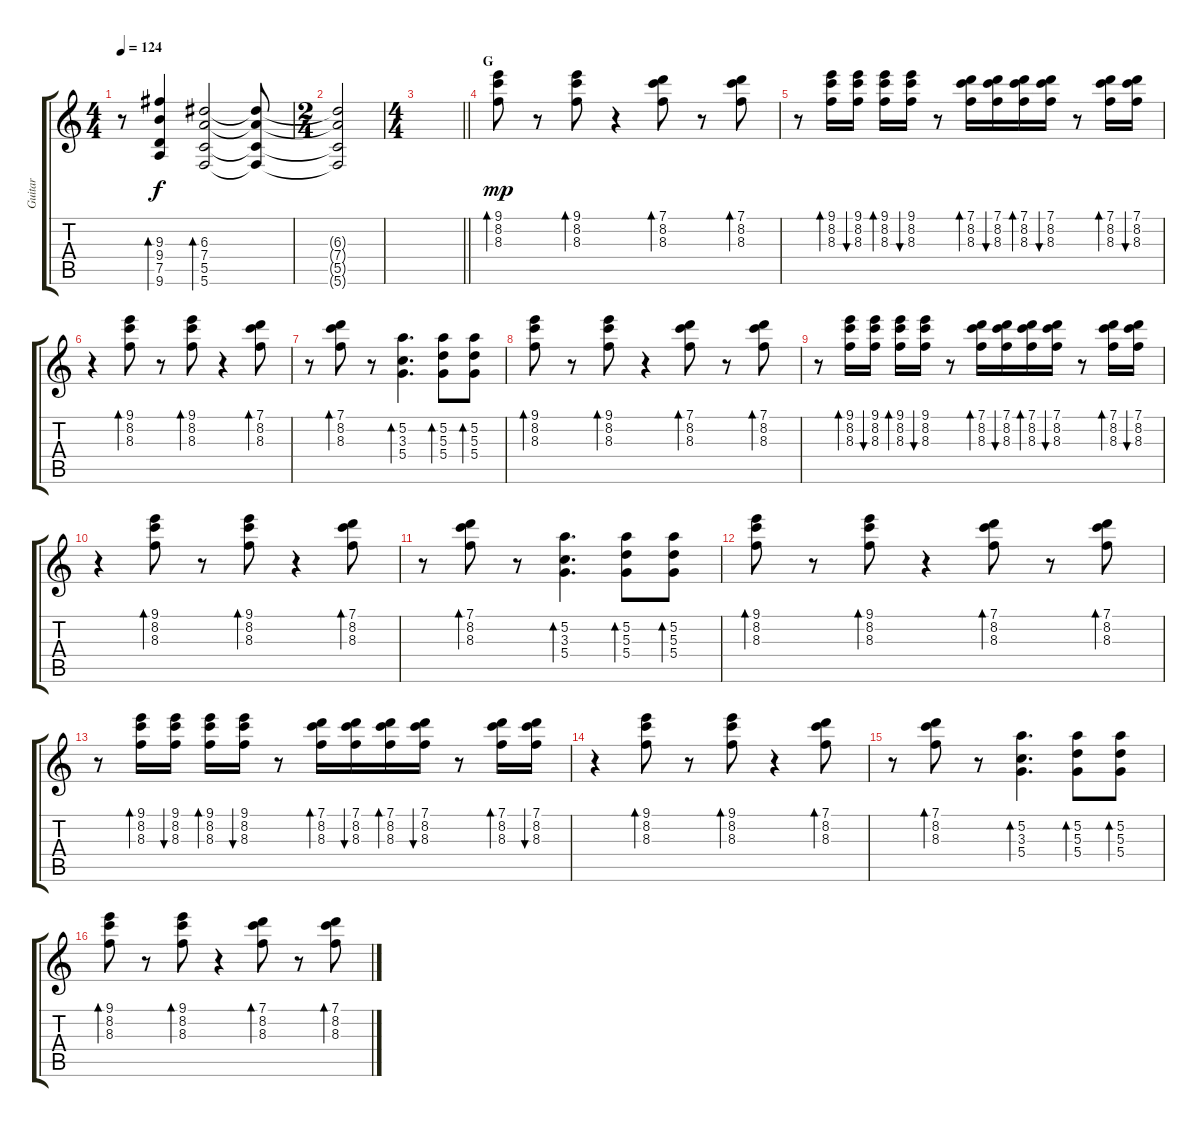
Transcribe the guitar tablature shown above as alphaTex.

\track ("Guitar" "Guitar") {instrument distortionguitar}
\staff {score tabs}
\tuning (G4 E4 A3 D3 G2 C2) {hide}
\ts (4 4)
\tempo 124
\clef g2
\ks c
r.8{dy f} (9.3 9.4 7.5 9.6).4{bd 60} (6.3 7.4 5.5 5.6).2{bd 60} (6.3{t} 7.4{t} 5.5{t} 5.6{t}).8 |
\ts (2 4)
(6.3{t} 7.4{t} 5.5{t} 5.6{t}).2 |
\ts (4 4)
\barLineRight lightlight
|
\section ("" "G")
(9.1 8.2 8.3).8{bd 60 dy mp} r.8 (9.1 8.2 8.3).8{bd 60} r.4 (7.1 8.2 8.3).8{bd 60} r.8 (7.1 8.2 8.3).8{bd 60} |
r.8 (9.1 8.2 8.3).16{bd 60} (9.1 8.2 8.3).16{bu 60} (9.1 8.2 8.3).16{bd 60} (9.1 8.2 8.3).16{bu 60} r.8 (7.1 8.2 8.3).16{bd 60} (7.1 8.2 8.3).16{bu 60} (7.1 8.2 8.3).16{bd 60} (7.1 8.2 8.3).16{bu 60} r.8 (7.1 8.2 8.3).16{bd 60} (7.1 8.2 8.3).16{bu 60} |
r.4 (9.1 8.2 8.3).8{bd 60} r.8 (9.1 8.2 8.3).8{bd 60} r.4 (7.1 8.2 8.3).8{bd 60} |
r.8 (7.1 8.2 8.3).8{bd 60} r.8 (5.2 3.3 5.4).4{d bd 60} (5.2 5.3 5.4).8{bd 60} (5.2 5.3 5.4).8{bd 60} |
(9.1 8.2 8.3).8{bd 60} r.8 (9.1 8.2 8.3).8{bd 60} r.4 (7.1 8.2 8.3).8{bd 60} r.8 (7.1 8.2 8.3).8{bd 60} |
r.8 (9.1 8.2 8.3).16{bd 60} (9.1 8.2 8.3).16{bu 60} (9.1 8.2 8.3).16{bd 60} (9.1 8.2 8.3).16{bu 60} r.8 (7.1 8.2 8.3).16{bd 60} (7.1 8.2 8.3).16{bu 60} (7.1 8.2 8.3).16{bd 60} (7.1 8.2 8.3).16{bu 60} r.8 (7.1 8.2 8.3).16{bd 60} (7.1 8.2 8.3).16{bu 60} |
r.4 (9.1 8.2 8.3).8{bd 60} r.8 (9.1 8.2 8.3).8{bd 60} r.4 (7.1 8.2 8.3).8{bd 60} |
r.8 (7.1 8.2 8.3).8{bd 60} r.8 (5.2 3.3 5.4).4{d bd 60} (5.2 5.3 5.4).8{bd 60} (5.2 5.3 5.4).8{bd 60} |
(9.1 8.2 8.3).8{bd 60} r.8 (9.1 8.2 8.3).8{bd 60} r.4 (7.1 8.2 8.3).8{bd 60} r.8 (7.1 8.2 8.3).8{bd 60} |
r.8 (9.1 8.2 8.3).16{bd 60} (9.1 8.2 8.3).16{bu 60} (9.1 8.2 8.3).16{bd 60} (9.1 8.2 8.3).16{bu 60} r.8 (7.1 8.2 8.3).16{bd 60} (7.1 8.2 8.3).16{bu 60} (7.1 8.2 8.3).16{bd 60} (7.1 8.2 8.3).16{bu 60} r.8 (7.1 8.2 8.3).16{bd 60} (7.1 8.2 8.3).16{bu 60} |
r.4 (9.1 8.2 8.3).8{bd 60} r.8 (9.1 8.2 8.3).8{bd 60} r.4 (7.1 8.2 8.3).8{bd 60} |
r.8 (7.1 8.2 8.3).8{bd 60} r.8 (5.2 3.3 5.4).4{d bd 60} (5.2 5.3 5.4).8{bd 60} (5.2 5.3 5.4).8{bd 60} |
(9.1 8.2 8.3).8{bd 60} r.8 (9.1 8.2 8.3).8{bd 60} r.4 (7.1 8.2 8.3).8{bd 60} r.8 (7.1 8.2 8.3).8{bd 60}
